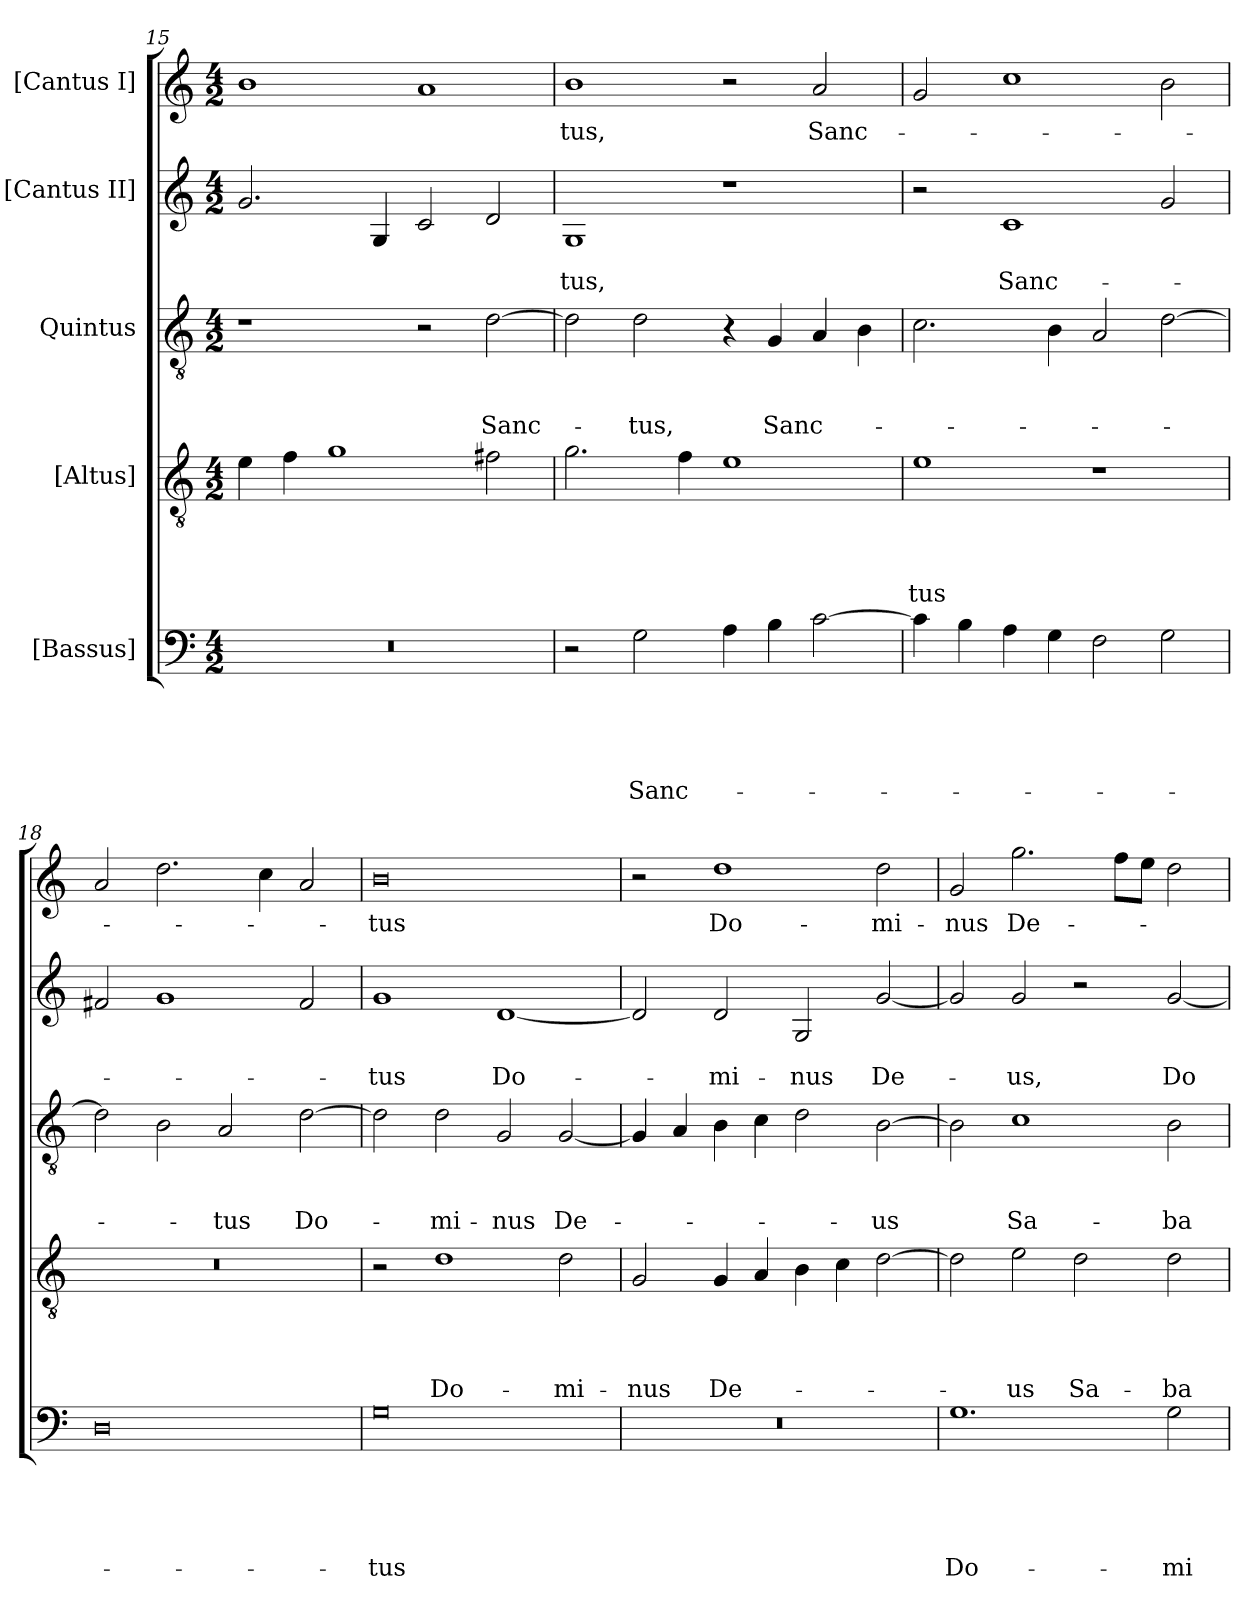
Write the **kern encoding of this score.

**kern	**text	**text	**text	**text	**text	**kern	**text	**text	**text	**text	**kern	**text	**text	**text	**kern	**text	**text	**kern	**text
*part5	*part5	*part5	*part5	*part5	*part5	*part4	*part4	*part4	*part4	*part4	*part3	*part3	*part3	*part3	*part2	*part2	*part2	*part1	*part1
*staff5	*staff5	*staff5	*staff5	*staff5	*staff5	*staff4	*staff4	*staff4	*staff4	*staff4	*staff3	*staff3	*staff3	*staff3	*staff2	*staff2	*staff2	*staff1	*staff1
*I"[Bassus]	*	*	*	*	*	*I"[Altus]	*	*	*	*	*I"Quintus	*	*	*	*I"[Cantus II]	*	*	*I"[Cantus I]	*
*clefF4	*	*	*	*	*	*clefGv2	*	*	*	*	*clefGv2	*	*	*	*clefG2	*	*	*clefG2	*
*k[]	*	*	*	*	*	*k[]	*	*	*	*	*k[]	*	*	*	*k[]	*	*	*k[]	*
*M4/2	*	*	*	*	*	*M4/2	*	*	*	*	*M4/2	*	*	*	*M4/2	*	*	*M4/2	*
=15	=15	=15	=15	=15	=15	=15	=15	=15	=15	=15	=15	=15	=15	=15	=15	=15	=15	=15	=15
0r	.	.	.	.	.	4e\	.	.	.	.	1r	.	.	.	2.g/	.	.	1b\	.
.	.	.	.	.	.	4f\	.	.	.	.	.	.	.	.	.	.	.	.	.
.	.	.	.	.	.	1g\	.	.	.	.	.	.	.	.	.	.	.	.	.
.	.	.	.	.	.	.	.	.	.	.	.	.	.	.	4G/	.	.	.	.
.	.	.	.	.	.	.	.	.	.	.	2r	.	.	.	2c/	.	.	1a/	.
.	.	.	.	.	.	2f#X\	.	.	.	.	[2d\	.	.	Sanc-	2d/	.	.	.	.
=16	=16	=16	=16	=16	=16	=16	=16	=16	=16	=16	=16	=16	=16	=16	=16	=16	=16	=16	=16
2r	.	.	.	.	.	2.g\	.	.	.	.	2d\]	.	.	.	1G/	.	-tus,	1b\	-tus,
2G\	.	.	.	.	Sanc-	.	.	.	.	.	2d\	.	.	-tus,	.	.	.	.	.
.	.	.	.	.	.	4f\	.	.	.	.	.	.	.	.	.	.	.	.	.
4A\	.	.	.	.	.	1e\	.	.	.	.	4r	.	.	.	1r	.	.	2r	.
4B\	.	.	.	.	.	.	.	.	.	.	4G/	.	.	Sanc-	.	.	.	.	.
[2c\	.	.	.	.	.	.	.	.	.	.	4A/	.	.	.	.	.	.	2a/	Sanc-
.	.	.	.	.	.	.	.	.	.	.	4B\	.	.	.	.	.	.	.	.
=17	=17	=17	=17	=17	=17	=17	=17	=17	=17	=17	=17	=17	=17	=17	=17	=17	=17	=17	=17
4c\]	.	.	.	.	.	1e\	.	.	.	-tus	2.c\	.	.	.	2r	.	.	2g/	.
4B\	.	.	.	.	.	.	.	.	.	.	.	.	.	.	.	.	.	.	.
4A\	.	.	.	.	.	.	.	.	.	.	.	.	.	.	1c/	.	Sanc-	1cc\	.
4G\	.	.	.	.	.	.	.	.	.	.	4B\	.	.	.	.	.	.	.	.
2F\	.	.	.	.	.	1r	.	.	.	.	2A/	.	.	.	.	.	.	.	.
2G\	.	.	.	.	.	.	.	.	.	.	[2d\	.	.	.	2g/	.	.	2b\	.
=18	=18	=18	=18	=18	=18	=18	=18	=18	=18	=18	=18	=18	=18	=18	=18	=18	=18	=18	=18
0D\	.	.	.	.	.	0r	.	.	.	.	2d\]	.	.	.	2f#X/	.	.	2a/	.
.	.	.	.	.	.	.	.	.	.	.	2B\	.	.	.	1g/	.	.	2.dd\	.
.	.	.	.	.	.	.	.	.	.	.	2A/	.	.	-tus	.	.	.	.	.
.	.	.	.	.	.	.	.	.	.	.	.	.	.	.	.	.	.	4cc\	.
.	.	.	.	.	.	.	.	.	.	.	[2d\	.	.	Do-	2f#/	.	.	2a/	.
=19	=19	=19	=19	=19	=19	=19	=19	=19	=19	=19	=19	=19	=19	=19	=19	=19	=19	=19	=19
0G\	.	.	.	.	-tus	2r	.	.	.	.	2d\]	.	.	.	1g/	.	-tus	0b\	-tus
.	.	.	.	.	.	1d\	.	.	.	Do-	2d\	.	.	-mi-	.	.	.	.	.
.	.	.	.	.	.	.	.	.	.	.	2G/	.	.	-nus	[1d/	.	Do-	.	.
.	.	.	.	.	.	2d\	.	.	.	-mi-	[2G/	.	.	De-	.	.	.	.	.
=20	=20	=20	=20	=20	=20	=20	=20	=20	=20	=20	=20	=20	=20	=20	=20	=20	=20	=20	=20
0r	.	.	.	.	.	2G/	.	.	.	-nus	4G/]	.	.	.	2d/]	.	.	2r	.
.	.	.	.	.	.	.	.	.	.	.	4A/	.	.	.	.	.	.	.	.
.	.	.	.	.	.	4G/	.	.	.	De-	4B\	.	.	.	2d/	.	-mi-	1dd\	Do-
.	.	.	.	.	.	4A/	.	.	.	.	4c\	.	.	.	.	.	.	.	.
.	.	.	.	.	.	4B\	.	.	.	.	2d\	.	.	.	2G/	.	-nus	.	.
.	.	.	.	.	.	4c\	.	.	.	.	.	.	.	.	.	.	.	.	.
.	.	.	.	.	.	[2d\	.	.	.	.	[2B\	.	.	-us	[2g/	.	De-	2dd\	-mi-
=21	=21	=21	=21	=21	=21	=21	=21	=21	=21	=21	=21	=21	=21	=21	=21	=21	=21	=21	=21
1.G\	.	.	.	.	Do-	2d\]	.	.	.	.	2B\]	.	.	.	2g/]	.	.	2g/	-nus
.	.	.	.	.	.	2e\	.	.	.	-us	1c\	.	.	Sa-	2g/	.	-us,	2.gg\	De-
.	.	.	.	.	.	2d\	.	.	.	Sa-	.	.	.	.	2r	.	.	.	.
.	.	.	.	.	.	.	.	.	.	.	.	.	.	.	.	.	.	8ff\L	.
.	.	.	.	.	.	.	.	.	.	.	.	.	.	.	.	.	.	8ee\J	.
2G\	.	.	.	.	-mi-	2d\	.	.	.	-ba-	2B\	.	.	-ba-	[2g/	.	Do-	2dd\	.
=	=	=	=	=	=	=	=	=	=	=	=	=	=	=	=	=	=	=	=
*-	*-	*-	*-	*-	*-	*-	*-	*-	*-	*-	*-	*-	*-	*-	*-	*-	*-	*-	*-
